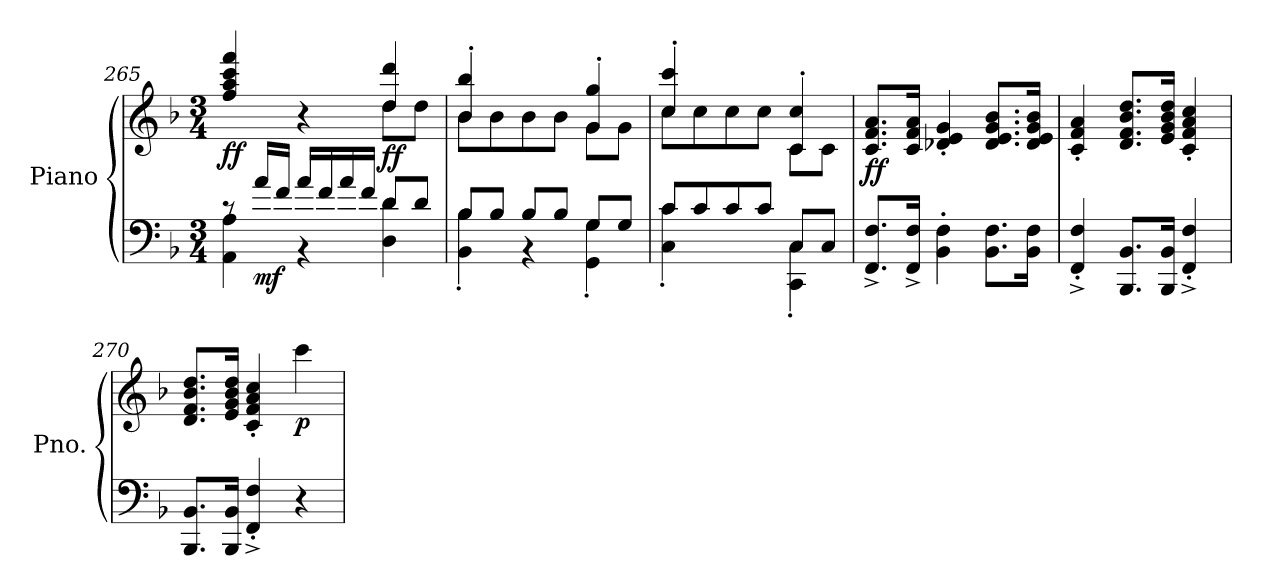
**kern	**kern	**dynam
*part1	*part1	*part1
*staff2	*staff1	*staff1/2
*I"Piano	*	*
*I'Pno.	*	*
*clefF4	*clefG2	*
*k[b-]	*k[b-]	*
*M3/4	*M3/4	*
=265	=265	=265
*^	*^	*
!	!	!	!	!LO:DY:b
8rc	4AA\ 4A\	4ff/ 4aa/ 4ccc/ 4fff/	2ryy	ff
!	!	!	!	!LO:DY:b=2
16a/LL	.	.	.	mf
16f/JJ	.	.	.	.
16a/LL	4r	4r	.	.
16f/	.	.	.	.
16a/	.	.	.	.
16f/JJ	.	.	.	.
!	!	!	!	!LO:DY:b
8d/L	4D\ 4d\	4dd/ 4ddd/	8dd\L	ff
8d/J	.	.	8dd\J	.
=266	=266	=266	=266	=266
8B-/L	4BB-\' 4B-\'	4b-/' 4bb-/'	8b-\L	.
8B-/J	.	.	8b-\	.
8B-/L	4r	4rffyy	8b-\	.
8B-/J	.	.	8b-\J	.
8G/L	4GG\' 4G\'	4g/' 4gg/'	8g\L	.
8G/J	.	.	8g\J	.
!!LO:LB:g=z	!!
=267	=267	=267	=267	=267
8c/L	4C\' 4c\'	4cc/' 4ccc/'	8cc\L	.
8c/	.	.	8cc\	.
8c/	4ryy	4rffyy	8cc\	.
8c/J	.	.	8cc\J	.
8C/L	4CC\' 4C\'	4c/' 4cc/'	8c\L	.
8C/J	.	.	8c\J	.
*v	*v	*	*	*
=268	=268	=268	=268
!	!	!	!LO:DY:b
*	*v	*v	*
8.FF/^ 8.F/^L	8.c/ 8.f/ 8.a/L	ff
16FF/^ 16F/^Jk	16c/ 16f/ 16a/Jk	.
4BB-\' 4F\'	4d-X/' 4e/' 4g/'	.
8.BB-\ 8.F\L	8.d-/ 8.e/ 8.g/ 8.b-/L	.
16BB-\ 16F\Jk	16d-/ 16e/ 16g/ 16b-/Jk	.
=269	=269	=269
4FF/'^ 4F/'^	4c/' 4f/' 4a/'	.
8.BBB-/ 8.BB-/L	8.d/ 8.f/ 8.b-/ 8.dd/L	.
16BBB-/ 16BB-/Jk	16e/ 16g/ 16b-/ 16dd/Jk	.
4FF/'^ 4F/'^	4c/' 4f/' 4a/' 4cc/'	.
=270	=270	=270
8.BBB-/ 8.BB-/L	8.d/ 8.f/ 8.b-/ 8.dd/L	.
16BBB-/ 16BB-/Jk	16e/ 16g/ 16b-/ 16dd/Jk	.
4FF/'^ 4F/'^	4c/' 4f/' 4a/' 4cc/'	.
!	!	!LO:DY:b
4r	4ccc\	p
=	=	=
*-	*-	*-
